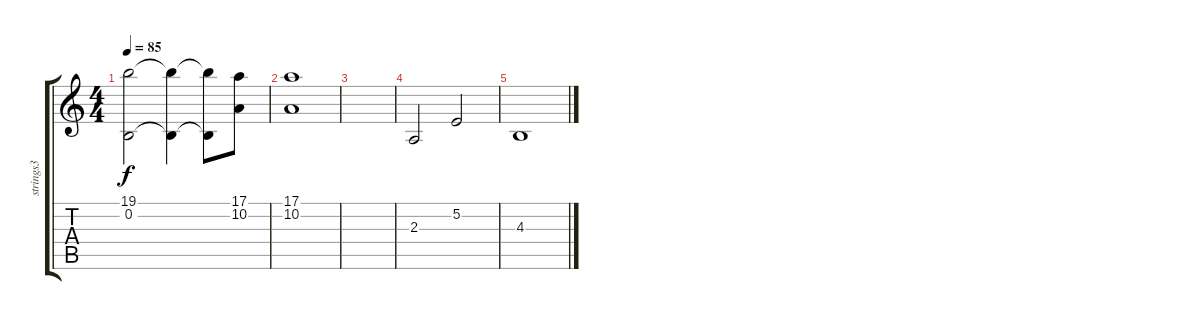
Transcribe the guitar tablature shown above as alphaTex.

\track ("strings3" "strings3") {instrument stringensemble1}
\staff {score tabs}
\tuning (E4 B3 G3 D3 A2 E2) {hide}
\ts (4 4)
\tempo 85
\clef g2
\ks c
(19.1 0.2).2{dy f} (19.1{t} 0.2{t}).4 (19.1{t} 0.2{t}).8 (17.1 10.2).8 |
(17.1 10.2).1 |
|
2.3.2 5.2.2 |
4.3.1
